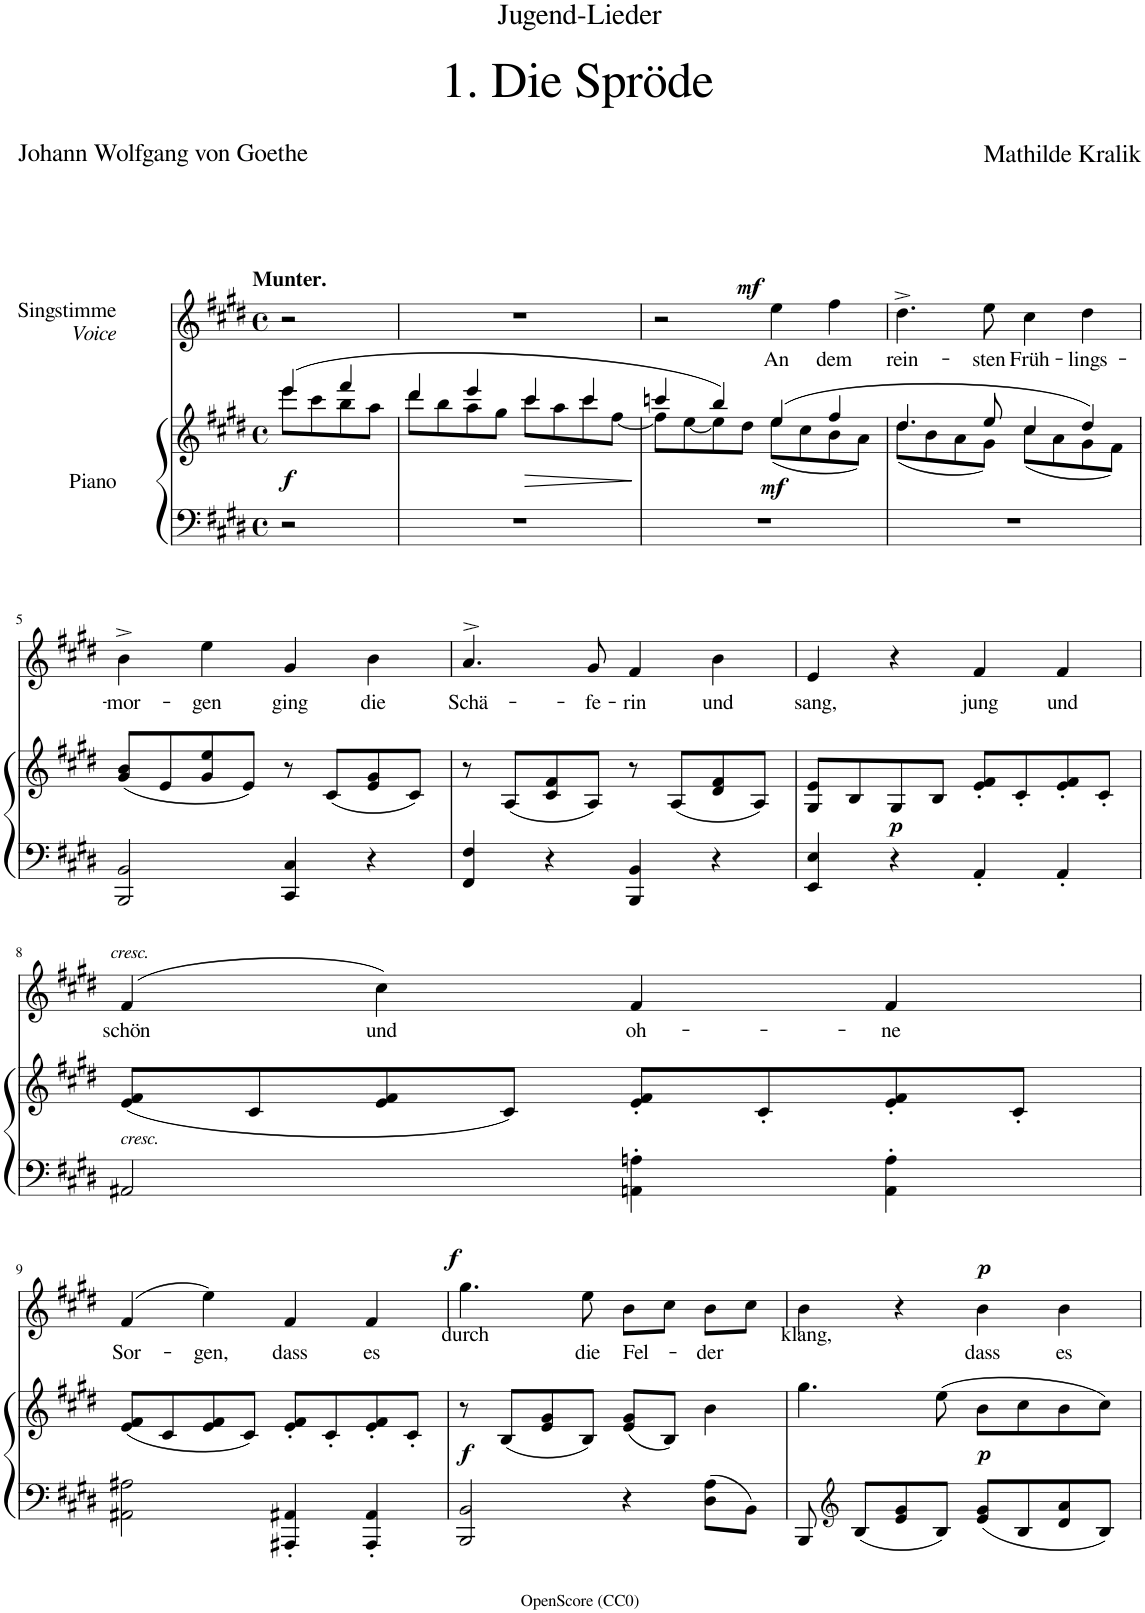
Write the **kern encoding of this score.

**kern	**kern	**dynam	**kern	**text	**dynam
*part2	*part2	*part2	*part1	*part1	*part1
*staff3	*staff2	*staff2/3	*staff1	*staff1	*staff1
*I"Piano	*	*	*I"Singstimme Voice	*	*
*I'Pno	*	*	*	*	*
*clefF4	*clefG2	*	*clefG2	*	*
*k[f#c#g#d#]	*k[f#c#g#d#]	*	*k[f#c#g#d#]	*	*
*M4/4	*M4/4	*	*M4/4	*	*
*met(c)	*met(c)	*	*met(c)	*	*
=1	=1	=1	=1	=1	=1
*	*^	*	*	*	*
!	!	!	!	!LO:TX:a:B:t=Munter.	!	!
!	!	!	!LO:DY:b	!	!	!
2r	(4eee/	8eee\L	f	2r	.	.
.	.	8ccc#\	.	.	.	.
.	4fff#/	8bb\	.	.	.	.
.	.	8aa\J	.	.	.	.
=2	=2	=2	=2	=2	=2	=2
1r	4ddd#/	8ddd#\L	.	1r	.	.
.	.	8bb\	.	.	.	.
.	4eee/	8aa\	.	.	.	.
.	.	8gg#\J	.	.	.	.
!	!	!	!LO:HP:b	!	!	!
.	4ccc#/	8ccc#\L	>	.	.	.
.	.	8aa\	.	.	.	.
.	4ccc#/	8ccc#\	.	.	.	.
.	.	[8ff#\J	.	.	.	.
*	*v	*v	*	*	*	*
.	.	]	.	.	.
=3	=3	=3	=3	=3	=3
*	*^	*	*	*	*
1r	4cccn/	8ff#\L]	.	2r	.	.
.	.	[8ee\	.	.	.	.
.	4bb/)	8ee\]	.	.	.	.
.	.	8dd#\J	.	.	.	.
!	!	!	!LO:DY:b	!	!LO:LY:b	!LO:DY:a
.	(4ee/	(8ee\L	mf	4ee\	An	mf
.	.	8cc#\	.	.	.	.
!	!	!	!	!	!LO:LY:b	!
.	4ff#/	8b\	.	4ff#\	dem	.
.	.	8a\J)	.	.	.	.
=4	=4	=4	=4	=4	=4	=4
!	!LO:N:head=solid	!LO:N:head=solid	!	!	!LO:LY:b	!
1r	4.dd#/	(8dd#\L	.	4.dd#^\	rein-	.
.	.	8b\	.	.	.	.
.	.	8a\	.	.	.	.
!	!	!	!	!	!LO:LY:b	!
.	8ee/	8g#\J)	.	8ee\	-sten	.
!	!	!	!	!	!LO:LY:b	!
.	4cc#/	(8cc#\L	.	4cc#\	Früh-	.
.	.	8a\	.	.	.	.
!	!	!	!	!	!LO:LY:b	!
.	4dd#/)	8g#\	.	4dd#\	-lings-	.
.	.	8f#\J)	.	.	.	.
!!LO:LB:g=z
=5	=5	=5	=5	=5	=5	=5
!	!	!	!	!	!LO:LY:b	!
*	*v	*v	*	*	*	*
2BBB/ 2BB/	(8g#/ 8b/L	.	4b^\	-mor-	.
.	8e/	.	.	.	.
!	!	!	!	!LO:LY:b	!
.	8g#/ 8ee/	.	4ee\	-gen	.
.	8e/J)	.	.	.	.
!	!	!	!	!LO:LY:b	!
4CC#/ 4C#/	8r	.	4g#/	ging	.
.	(8c#/L	.	.	.	.
!	!	!	!	!LO:LY:b	!
4r	8e/ 8g#/	.	4b\	die	.
.	8c#/J)	.	.	.	.
=6	=6	=6	=6	=6	=6
!	!	!	!	!LO:LY:b	!
4FF#/ 4F#/	8r	.	4.a^>/	Schä-	.
.	(8A/L	.	.	.	.
4r	8c#/ 8f#/	.	.	.	.
!	!	!	!	!LO:LY:b	!
.	8A/J)	.	8g#/	-fe-	.
!	!	!	!	!LO:LY:b	!
4BBB/ 4BB/	8r	.	4f#/	-rin	.
.	(8A/L	.	.	.	.
!	!	!	!	!LO:LY:b	!
4r	8d#/ 8f#/	.	4b\	und	.
.	8A/J)	.	.	.	.
=7	=7	=7	=7	=7	=7
!	!	!	!	!LO:LY:b	!
4EE/ 4E/	8G#/ 8e/L	.	4e/	sang,	.
.	8B/	.	.	.	.
!	!	!LO:DY:b	!	!	!
4r	8G#/	p	4r	.	.
.	8B/J	.	.	.	.
!	!	!	!	!LO:LY:b	!
4AA'/	8e/' 8f#/'L	.	4f#/	jung	.
.	8c#'/	.	.	.	.
!	!	!	!	!LO:LY:b	!
4AA'/	8e/' 8f#/'	.	4f#/	und	.
.	8c#'/J	.	.	.	.
!!LO:LB:g=z
=8	=8	=8	=8	=8	=8
!	!	!	!LO:TX:a:i:t=cresc.	!	!
!	!LO:TX:b:i:t=cresc.	!	!	!	!
!	!	!	!	!LO:LY:b	!
2AA#X/	(8e/ 8f#/L	.	(4f#/	schön	.
.	8c#/	.	.	.	.
!	!	!	!	!LO:LY:b	!
.	8e/ 8f#/	.	4cc#\)	und	.
.	8c#/J)	.	.	.	.
!	!	!	!	!LO:LY:b	!
4AAn\' 4An\'	8e/' 8f#/'L	.	4f#/	oh-	.
.	8c#'/	.	.	.	.
!	!	!	!	!LO:LY:b	!
4AA\' 4A\'	8e/' 8f#/'	.	4f#/	-ne	.
.	8c#'/J	.	.	.	.
!!LO:LB:g=z
=9	=9	=9	=9	=9	=9
!	!	!	!	!LO:LY:b	!
2AA#X\ 2A#X\	(8e/ 8f#/L	.	(4f#/	Sor-	.
.	8c#/	.	.	.	.
!	!	!	!	!LO:LY:b	!
.	8e/ 8f#/	.	4ee\)	-gen,	.
.	8c#/J)	.	.	.	.
!	!	!	!	!LO:LY:b	!
4AAA#X/' 4AA#X/'	8e/' 8f#/'L	.	4f#/	dass	.
.	8c#'/	.	.	.	.
!	!	!	!	!LO:LY:b	!
4AAA#/' 4AA#/'	8e/' 8f#/'	.	4f#/	es	.
.	8c#'/J	.	.	.	.
=10	=10	=10	=10	=10	=10
!	!	!LO:DY:b	!	!LO:LY:b	!LO:DY:a
2BBB/ 2BB/	8r	f	4.gg#\	durch	f
.	(8B/L	.	.	.	.
.	8e/ 8g#/	.	.	.	.
!	!	!	!	!LO:LY:b	!
.	8B/J)	.	8ee\	die	.
!	!	!	!	!LO:LY:b	!
4r	(8e/ 8g#/L	.	8b\L	Fel-	.
.	8B/J)	.	8cc#\J	.	.
!	!	!	!	!LO:LY:b	!
8D#\ 8A\L	4b\	.	8b\L	-der	.
8BB\J	.	.	8cc#\J	.	.
=11	=11	=11	=11	=11	=11
!	!	!	!	!LO:LY:b	!
8BBB/	4.gg#\	.	4b\	klang,	.
*clefG2	*	*	*	*	*
8B/L	.	.	.	.	.
8e/ 8g#/	.	.	4r	.	.
8B/J	(8ee\	.	.	.	.
!	!	!LO:DY:b	!	!LO:LY:b	!LO:DY:a
8e/ 8g#/L	8b\L	p	4b\	dass	p
8B/	8cc#\	.	.	.	.
!	!	!	!	!LO:LY:b	!
8d#/ 8a/	8b\	.	4b\	es	.
8B/J	8cc#\J)	.	.	.	.
=	=	=	=	=	=
*-	*-	*-	*-	*-	*-
